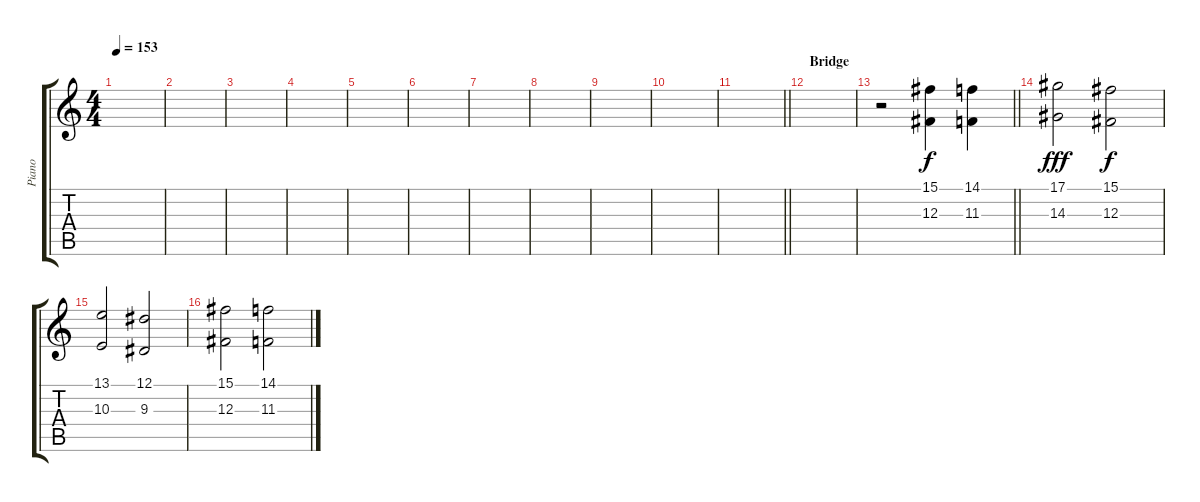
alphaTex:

\track ("Piano" "Piano") {instrument acousticgrandpiano}
\staff {score tabs}
\tuning (Eb4 Bb3 Gb3 Db3 Ab2 Db2) {hide}
\ts (4 4)
\tempo 153
\clef g2
\ks c
|
|
|
|
|
|
|
|
|
|
\barLineRight lightlight
|
\section ("" "Bridge ")
|
\barLineRight lightlight
r.2 (15.1 12.3).4 (14.1 11.3).4 |
(17.1 14.3).2{dy fff} (15.1 12.3).2{dy f} |
(13.1 10.3).2 (12.1 9.3).2 |
(15.1 12.3).2 (14.1 11.3).2
